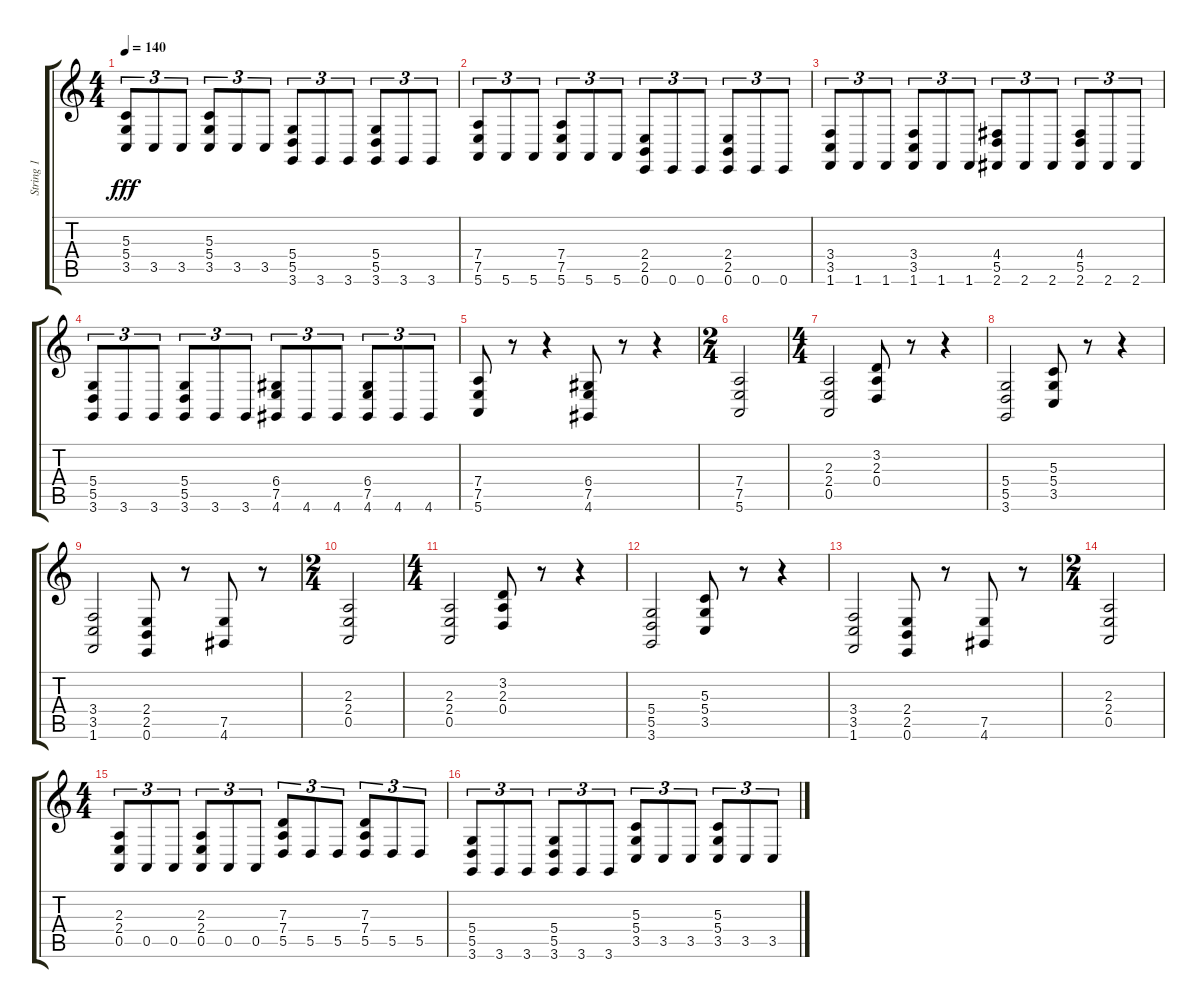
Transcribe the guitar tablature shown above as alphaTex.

\track ("String 1" "String 1") {instrument viola}
\staff {score tabs}
\tuning (E4 B3 G3 D3 A2 E2) {hide}
\ts (4 4)
\tempo 140
\clef g2
\ks c
(5.3 5.4 3.5).8{tu (3 2) dy fff} 3.5.8{tu (3 2)} 3.5.8{tu (3 2)} (5.3 5.4 3.5).8{tu (3 2)} 3.5.8{tu (3 2)} 3.5.8{tu (3 2)} (5.4 5.5 3.6).8{tu (3 2)} 3.6.8{tu (3 2)} 3.6.8{tu (3 2)} (5.4 5.5 3.6).8{tu (3 2)} 3.6.8{tu (3 2)} 3.6.8{tu (3 2)} |
(7.4 7.5 5.6).8{tu (3 2)} 5.6.8{tu (3 2)} 5.6.8{tu (3 2)} (7.4 7.5 5.6).8{tu (3 2)} 5.6.8{tu (3 2)} 5.6.8{tu (3 2)} (2.4 2.5 0.6).8{tu (3 2)} 0.6.8{tu (3 2)} 0.6.8{tu (3 2)} (2.4 2.5 0.6).8{tu (3 2)} 0.6.8{tu (3 2)} 0.6.8{tu (3 2)} |
(3.4 3.5 1.6).8{tu (3 2)} 1.6.8{tu (3 2)} 1.6.8{tu (3 2)} (3.4 3.5 1.6).8{tu (3 2)} 1.6.8{tu (3 2)} 1.6.8{tu (3 2)} (4.4 5.5 2.6).8{tu (3 2)} 2.6.8{tu (3 2)} 2.6.8{tu (3 2)} (4.4 5.5 2.6).8{tu (3 2)} 2.6.8{tu (3 2)} 2.6.8{tu (3 2)} |
(5.4 5.5 3.6).8{tu (3 2)} 3.6.8{tu (3 2)} 3.6.8{tu (3 2)} (5.4 5.5 3.6).8{tu (3 2)} 3.6.8{tu (3 2)} 3.6.8{tu (3 2)} (6.4 7.5 4.6).8{tu (3 2)} 4.6.8{tu (3 2)} 4.6.8{tu (3 2)} (6.4 7.5 4.6).8{tu (3 2)} 4.6.8{tu (3 2)} 4.6.8{tu (3 2)} |
(7.4 7.5 5.6).8 r.8 r.4 (6.4 7.5 4.6).8 r.8 r.4 |
\ts (2 4)
(7.4 7.5 5.6).2 |
\ts (4 4)
(2.3 2.4 0.5).2 (3.2 2.3 0.4).8 r.8 r.4 |
(5.4 5.5 3.6).2 (5.3 5.4 3.5).8 r.8 r.4 |
(3.4 3.5 1.6).2 (2.4 2.5 0.6).8 r.8 (7.5 4.6).8 r.8 |
\ts (2 4)
(2.3 2.4 0.5).2 |
\ts (4 4)
(2.3 2.4 0.5).2 (3.2 2.3 0.4).8 r.8 r.4 |
(5.4 5.5 3.6).2 (5.3 5.4 3.5).8 r.8 r.4 |
(3.4 3.5 1.6).2 (2.4 2.5 0.6).8 r.8 (7.5 4.6).8 r.8 |
\ts (2 4)
(2.3 2.4 0.5).2 |
\ts (4 4)
(2.3 2.4 0.5).8{tu (3 2)} 0.5.8{tu (3 2)} 0.5.8{tu (3 2)} (2.3 2.4 0.5).8{tu (3 2)} 0.5.8{tu (3 2)} 0.5.8{tu (3 2)} (7.3 7.4 5.5).8{tu (3 2)} 5.5.8{tu (3 2)} 5.5.8{tu (3 2)} (7.3 7.4 5.5).8{tu (3 2)} 5.5.8{tu (3 2)} 5.5.8{tu (3 2)} |
(5.4 5.5 3.6).8{tu (3 2)} 3.6.8{tu (3 2)} 3.6.8{tu (3 2)} (5.4 5.5 3.6).8{tu (3 2)} 3.6.8{tu (3 2)} 3.6.8{tu (3 2)} (5.3 5.4 3.5).8{tu (3 2)} 3.5.8{tu (3 2)} 3.5.8{tu (3 2)} (5.3 5.4 3.5).8{tu (3 2)} 3.5.8{tu (3 2)} 3.5.8{tu (3 2)}
